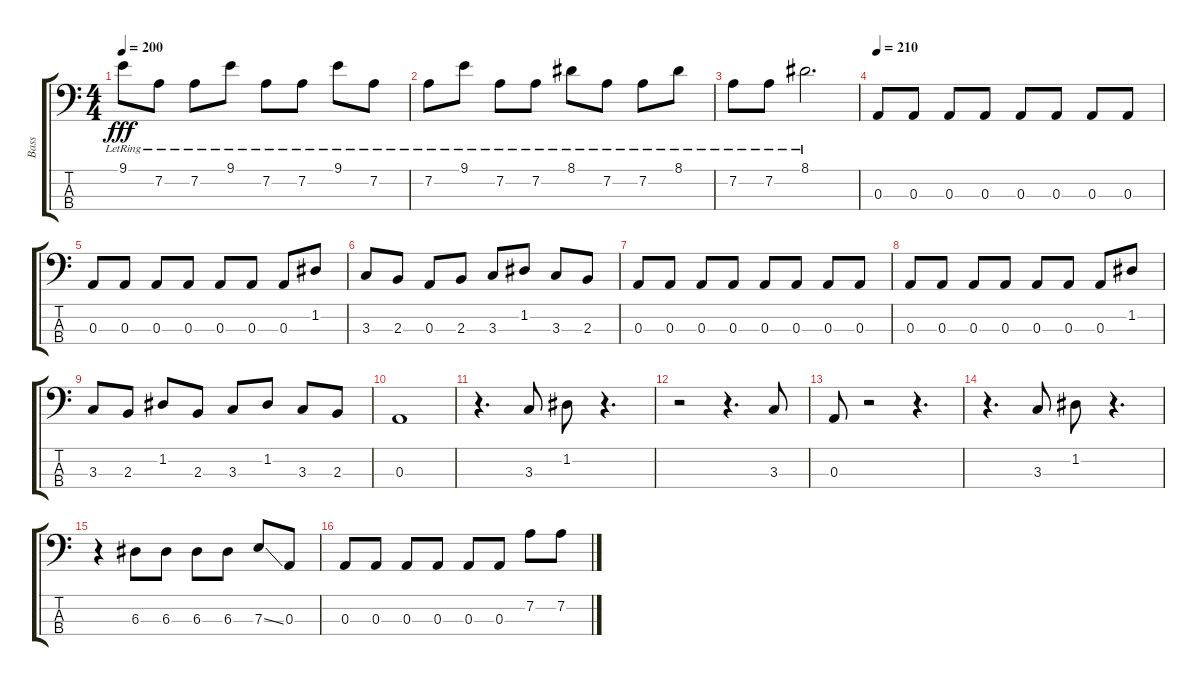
\track ("Bass" "Bass") {instrument electricbasspick}
\staff {score tabs}
\tuning (G2 D2 A1 E1) {hide}
\ts (4 4)
\tempo 200
\clef f4
\ks c
9.1{lr}.8{dy fff} 7.2{lr}.8 7.2{lr}.8 9.1{lr}.8 7.2{lr}.8 7.2{lr}.8 9.1{lr}.8 7.2{lr}.8 |
7.2{lr}.8 9.1{lr}.8 7.2{lr}.8 7.2{lr}.8 8.1{lr}.8 7.2{lr}.8 7.2{lr}.8 8.1{lr}.8 |
7.2{lr}.8 7.2{lr}.8 8.1{lr}.2{d} |
\tempo 210
0.3.8 0.3.8 0.3.8 0.3.8 0.3.8 0.3.8 0.3.8 0.3.8 |
0.3.8 0.3.8 0.3.8 0.3.8 0.3.8 0.3.8 0.3.8 1.2.8 |
3.3.8 2.3.8 0.3.8 2.3.8 3.3.8 1.2.8 3.3.8 2.3.8 |
0.3.8 0.3.8 0.3.8 0.3.8 0.3.8 0.3.8 0.3.8 0.3.8 |
0.3.8 0.3.8 0.3.8 0.3.8 0.3.8 0.3.8 0.3.8 1.2.8 |
3.3.8 2.3.8 1.2.8 2.3.8 3.3.8 1.2.8 3.3.8 2.3.8 |
0.3.1 |
r.4{d} 3.3.8 1.2.8 r.4{d} |
r.2 r.4{d} 3.3.8 |
0.3.8 r.2 r.4{d} |
r.4{d} 3.3.8 1.2.8 r.4{d} |
r.4 6.3.8 6.3.8 6.3.8 6.3.8 7.3{ss}.8 0.3.8 |
0.3.8 0.3.8 0.3.8 0.3.8 0.3.8 0.3.8 7.2.8 7.2.8
